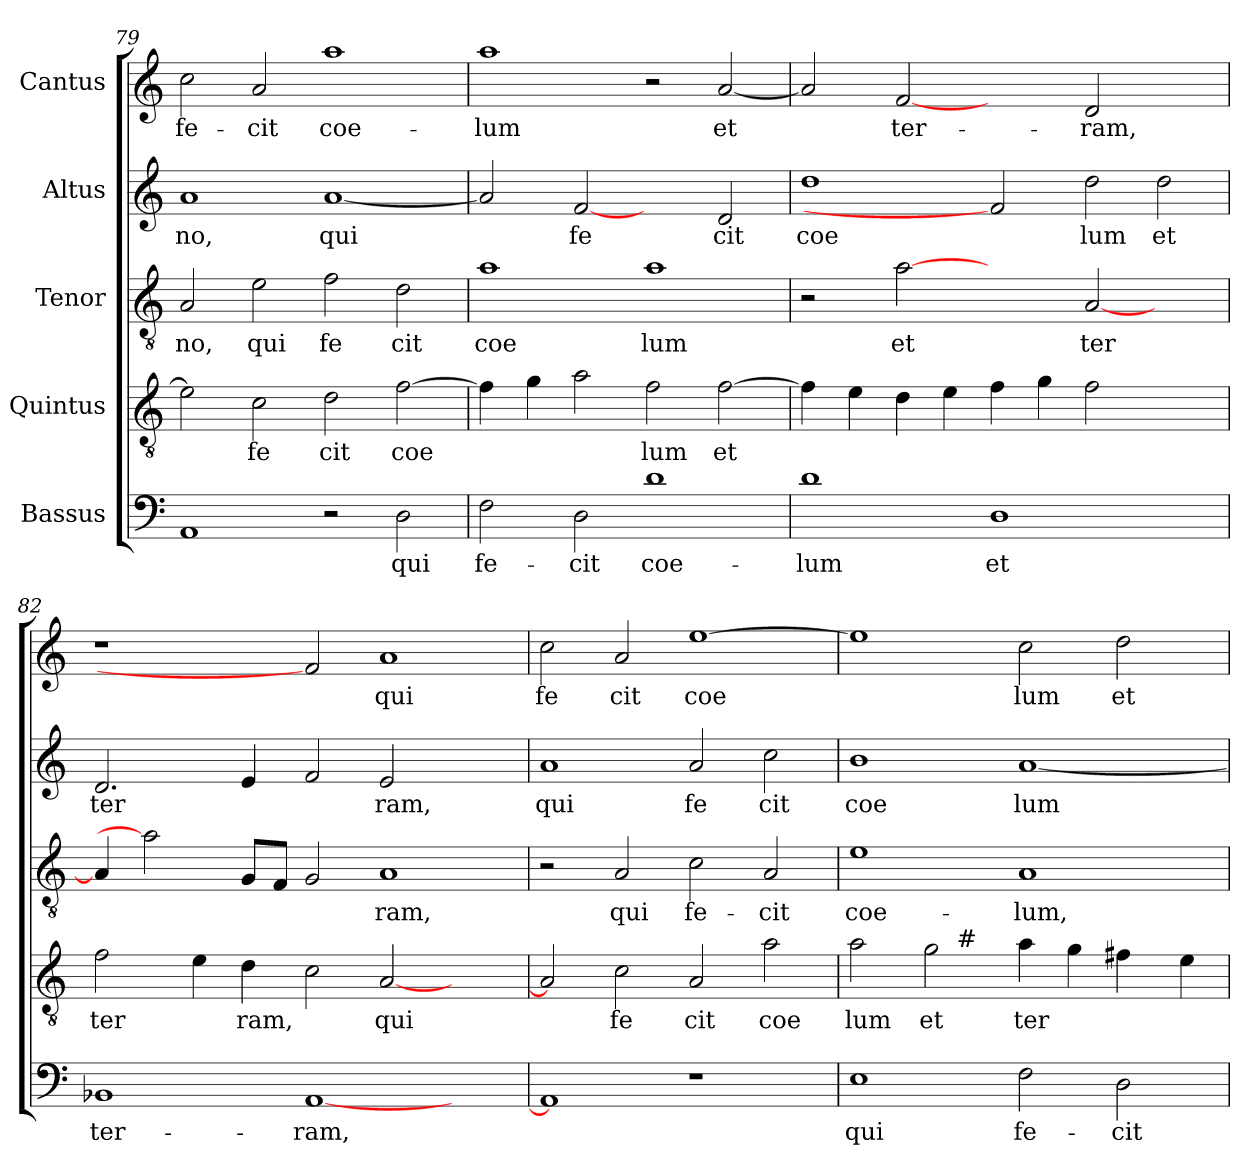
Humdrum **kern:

**kern	**text	**kern	**text	**kern	**text	**kern	**text	**kern	**text
*part5	*part5	*part4	*part4	*part3	*part3	*part2	*part2	*part1	*part1
*staff5	*staff5	*staff4	*staff4	*staff3	*staff3	*staff2	*staff2	*staff1	*staff1
*I"Bassus	*	*I"Quintus	*	*I"Tenor	*	*I"Altus	*	*I"Cantus	*
*clefF4	*	*clefGv2	*	*clefGv2	*	*clefG2	*	*clefG2	*
*k[]	*	*k[]	*	*k[]	*	*k[]	*	*k[]	*
=79	=79	=79	=79	=79	=79	=79	=79	=79	=79
!	!	!	!	!	!LO:LY:b	!	!LO:LY:b	!	!LO:LY:b
1AA	.	2e\]	.	2A/	no,	1a	no,	2cc\	fe-
!	!	!	!LO:LY:b	!	!LO:LY:b	!	!	!	!LO:LY:b
.	.	2c\	fe	2e\	qui	.	.	2a/	-cit
!	!	!	!LO:LY:b	!	!LO:LY:b	!	!LO:LY:b	!	!LO:LY:b
2r	.	2d\	cit	2f\	fe	[<1a	qui	1aa	coe-
!	!LO:LY:b	!	!LO:LY:b	!	!LO:LY:b	!	!	!	!
2D\	qui	[>2f\	coe	2d\	cit	.	.	.	.
=80	=80	=80	=80	=80	=80	=80	=80	=80	=80
!	!LO:LY:b	!	!	!	!LO:LY:b	!	!	!	!LO:LY:b
2F\	fe-	4f\]	.	1a	coe	2a/]	.	1aa	-lum
.	.	4g\	.	.	.	.	.	.	.
!	!LO:LY:b	!	!	!	!	!	!LO:LY:b	!	!
2D\	-cit	2a\	.	.	.	[2f	fe	.	.
!	!LO:LY:b	!	!LO:LY:b	!	!LO:LY:b	!	!	!	!
1d	coe-	2f\	lum	1a	lum	2ryy	.	2r	.
!	!	!	!LO:LY:b	!	!	!	!LO:LY:b	!	!LO:LY:b
.	.	[>2f\	et	.	.	2d/	cit	[<2a/	et
=81	=81	=81	=81	=81	=81	=81	=81	=81	=81
!	!LO:LY:b	!	!	!	!	!	!LO:LY:b	!	!
1d	-lum	4f\]	.	2r	.	1dd	coe	2a/]	.
.	.	4e\	.	.	.	.	.	.	.
!	!	!	!	!	!LO:LY:b	!	!	!	!LO:LY:b
.	.	4d\	.	[2a	et	.	.	[2f	ter-
.	.	4e\	.	.	.	.	.	.	.
!	!LO:LY:b	!	!	!	!	!	!	!	!
1D	et	4f\	.	2ryy	.	2f]	.	2ryy	.
.	.	4g\	.	.	.	.	.	.	.
!	!	!	!	!	!LO:LY:b	!	!LO:LY:b	!	!LO:LY:b
.	.	2f\	.	[>2A/	ter	2dd\	lum	2d/	-ram,
!	!	!	!	!	!	!	!LO:LY:b	!	!
2ryy	.	2ryy	.	2ryy	.	2dd\	et	2ryy	.
!!LO:LB:g=z
=82	=82	=82	=82	=82	=82	=82	=82	=82	=82
!	!LO:LY:b	!	!LO:LY:b	!	!	!	!LO:LY:b	!	!
1BB-X	ter-	2f\	ter	4A/]	.	2.d/	ter	1r	.
.	.	.	.	2a]	.	.	.	.	.
.	.	4e\	.	.	.	.	.	.	.
!	!	!	!LO:LY:b	!	!	!	!	!	!
.	.	4d\	ram,	8G/L	.	4e/	.	.	.
.	.	.	.	8F/J	.	.	.	.	.
!	!LO:LY:b	!	!	!	!	!	!	!	!
[<1AA	-ram,	2c\	.	2G/	.	2f/	.	2f]	.
!	!	!	!LO:LY:b	!	!LO:LY:b	!	!LO:LY:b	!	!LO:LY:b
.	.	[<2A/	qui	1A	ram,	2e/	ram,	1a	qui
2ryy	.	2ryy	.	.	.	2ryy	.	.	.
=83	=83	=83	=83	=83	=83	=83	=83	=83	=83
!	!	!	!	!	!	!	!LO:LY:b	!	!LO:LY:b
1AA]	.	2A/]	.	2r	.	1a	qui	2cc\	fe
!	!	!	!LO:LY:b	!	!LO:LY:b	!	!	!	!LO:LY:b
.	.	2c\	fe	2A/	qui	.	.	2a/	cit
!	!	!	!LO:LY:b	!	!LO:LY:b	!	!LO:LY:b	!	!LO:LY:b
1r	.	2A/	cit	2c\	fe-	2a/	fe	[>1ee	coe
!	!	!	!LO:LY:b	!	!LO:LY:b	!	!LO:LY:b	!	!
.	.	2a\	coe	2A/	-cit	2cc\	cit	.	.
=84	=84	=84	=84	=84	=84	=84	=84	=84	=84
!	!LO:LY:b	!	!LO:LY:b	!	!LO:LY:b	!	!LO:LY:b	!	!
*	*	*^	*	*	*	*	*	*	*
1E	qui	2a\	2ryy	lum	1e	coe-	1b	coe	1ee]	.
!	!	!	!	!LO:LY:b	!	!	!	!	!	!
.	.	2g\	8ryy	et	.	.	.	.	.	.
!	!	!	!LO:TX:a:t=#	!	!	!	!	!	!	!
.	.	.	1ryy	.	.	.	.	.	.	.
!	!LO:LY:b	!	!	!LO:LY:b	!	!LO:LY:b	!	!LO:LY:b	!	!LO:LY:b
2F\	fe-	4a\	.	ter	1A	-lum,	[<1a	lum	2cc\	lum
.	.	4g\	.	.	.	.	.	.	.	.
!	!LO:LY:b	!	!	!	!	!	!	!	!	!LO:LY:b
2D\	-cit	4f#X\	.	.	.	.	.	.	2dd\	et
.	.	.	4.ryy	.	.	.	.	.	.	.
.	.	4e\	.	.	.	.	.	.	.	.
*	*	*v	*v	*	*	*	*	*	*	*
=	=	=	=	=	=	=	=	=	=
*-	*-	*-	*-	*-	*-	*-	*-	*-	*-
